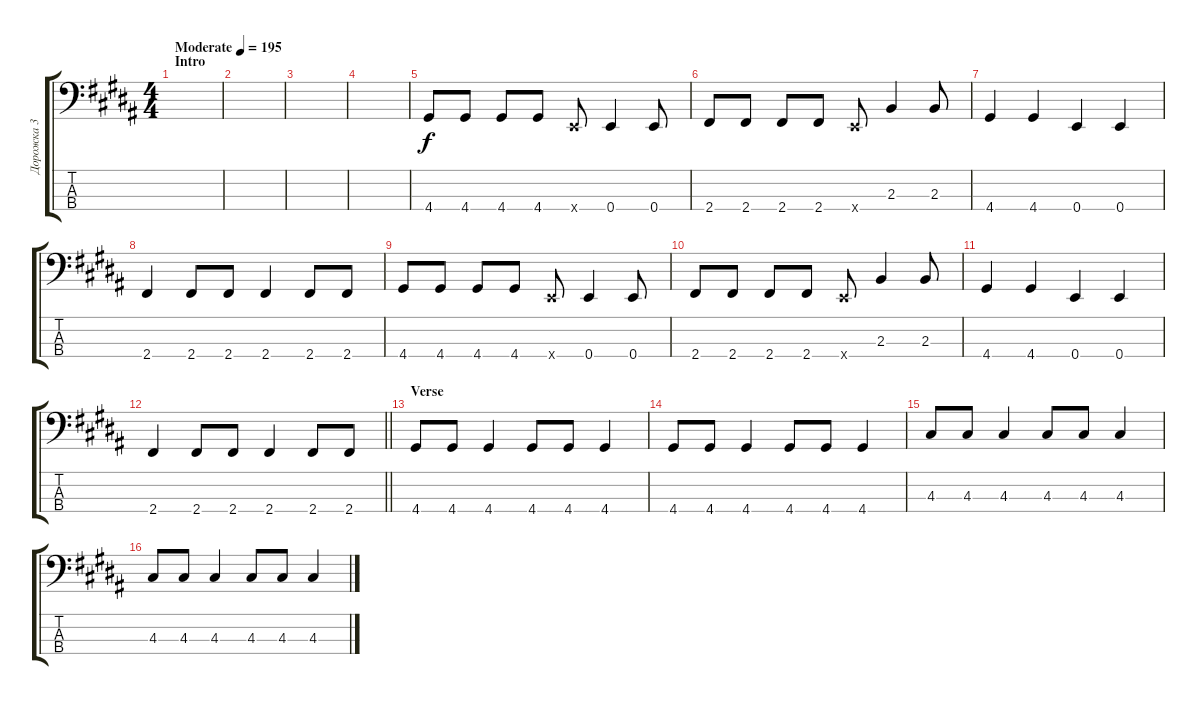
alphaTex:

\track ("Дорожка 3" "Дорожка 3") {instrument electricbassfinger}
\staff {score tabs}
\tuning (G2 D2 A1 E1) {hide}
\ts (4 4)
\section ("" "Intro")
\tempo (195 "Moderate")
\clef f4
\ks b
|
|
|
|
4.4.8 4.4.8 4.4.8 4.4.8 0.4{x}.8 0.4.4 0.4.8 |
2.4.8 2.4.8 2.4.8 2.4.8 0.4{x}.8 2.3.4 2.3.8 |
4.4.4 4.4.4 0.4.4 0.4.4 |
2.4.4 2.4.8 2.4.8 2.4.4 2.4.8 2.4.8 |
4.4.8 4.4.8 4.4.8 4.4.8 0.4{x}.8 0.4.4 0.4.8 |
2.4.8 2.4.8 2.4.8 2.4.8 0.4{x}.8 2.3.4 2.3.8 |
4.4.4 4.4.4 0.4.4 0.4.4 |
\barLineRight lightlight
2.4.4 2.4.8 2.4.8 2.4.4 2.4.8 2.4.8 |
\section ("" "Verse")
4.4.8 4.4.8 4.4.4 4.4.8 4.4.8 4.4.4 |
4.4.8 4.4.8 4.4.4 4.4.8 4.4.8 4.4.4 |
4.3.8 4.3.8 4.3.4 4.3.8 4.3.8 4.3.4 |
4.3.8 4.3.8 4.3.4 4.3.8 4.3.8 4.3.4
